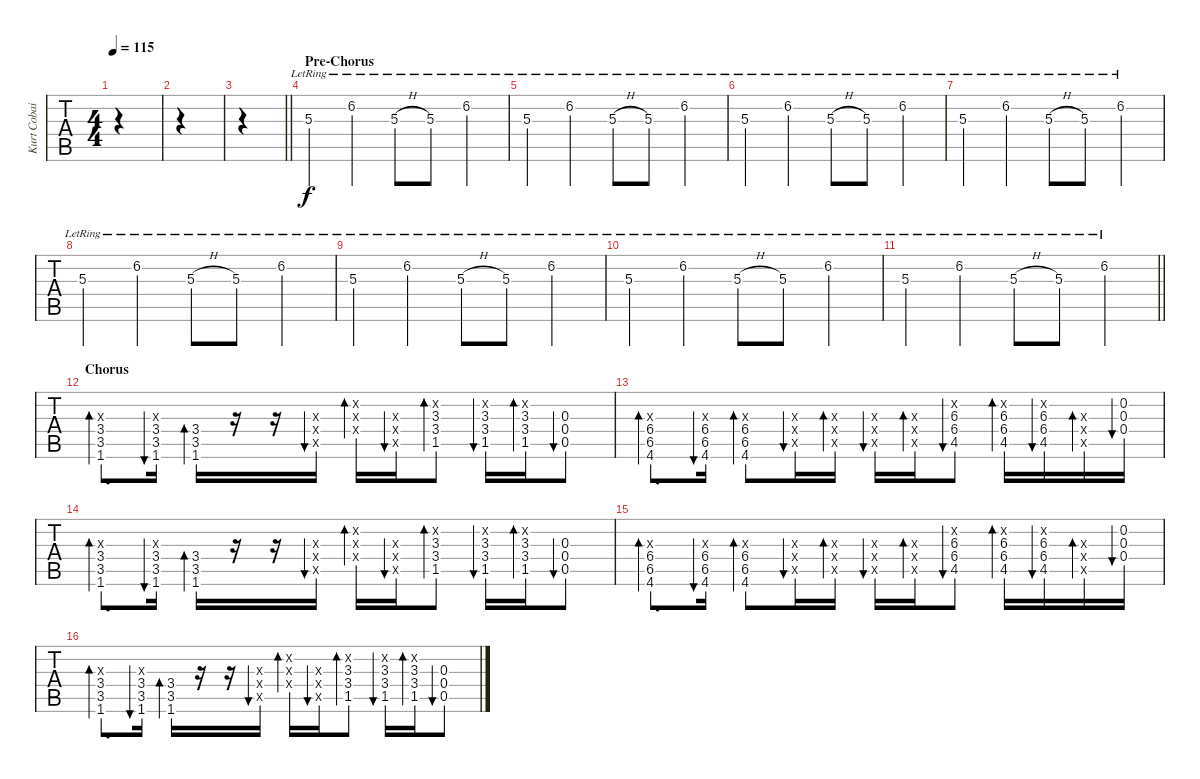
\track ("Kurt Cobain" "Kurt Cobai") {instrument distortionguitar}
\staff {tabs}
\tuning (E4 B3 G3 D3 A2 E2) {hide}
\ts (4 4)
\tempo 115
\clef g2
\ks c
|
|
\barLineRight lightlight
|
\section ("" "Pre-Chorus")
5.3{lr}.4 6.2{lr}.4 5.3{h lr}.8 5.3{lr}.8 6.2{lr}.4 |
5.3{lr}.4 6.2{lr}.4 5.3{h lr}.8 5.3{lr}.8 6.2{lr}.4 |
5.3{lr}.4 6.2{lr}.4 5.3{h lr}.8 5.3{lr}.8 6.2{lr}.4 |
5.3{lr}.4 6.2{lr}.4 5.3{h lr}.8 5.3{lr}.8 6.2{lr}.4 |
5.3{lr}.4 6.2{lr}.4 5.3{h lr}.8 5.3{lr}.8 6.2{lr}.4 |
5.3{lr}.4 6.2{lr}.4 5.3{h lr}.8 5.3{lr}.8 6.2{lr}.4 |
5.3{lr}.4 6.2{lr}.4 5.3{h lr}.8 5.3{lr}.8 6.2{lr}.4 |
\barLineRight lightlight
5.3{lr}.4 6.2{lr}.4 5.3{h lr}.8 5.3{lr}.8 6.2{lr}.4 |
\section ("" "Chorus")
(0.3{x} 3.4 3.5 1.6).8{d bd 60} (0.3{x} 3.4 3.5 1.6).16{bu 60} (3.4 3.5 1.6).16{bd 60} r.16 r.16 (0.3{x} 0.4{x} 0.5{x}).16{bu 60} (0.2{x} 0.3{x} 0.4{x}).16{bd 60} (0.3{x} 0.4{x} 0.5{x}).16{bu 60} (0.2{x} 3.3 3.4 1.5).8{bd 60} (0.2{x} 3.3 3.4 1.5).16{bu 60} (0.2{x} 3.3 3.4 1.5).16{bd 60} (0.3 0.4 0.5).8{bu 60} |
(0.3{x} 6.4 6.5 4.6).8{d bd 60} (0.3{x} 6.4 6.5 4.6).16{bu 60} (0.3{x} 6.4 6.5 4.6).8{bd 60} (0.3{x} 0.4{x} 0.5{x}).16{bu 60} (0.3{x} 0.4{x} 0.5{x}).16{bd 60} (0.3{x} 0.4{x} 0.5{x}).16{bu 60} (0.3{x} 0.4{x} 0.5{x}).16{bd 60} (0.2{x} 6.3 6.4 4.5).8{bu 60} (0.2{x} 6.3 6.4 4.5).16{bd 60} (0.2{x} 6.3 6.4 4.5).16{bu 60} (0.3{x} 0.4{x} 0.5{x}).16{bd 60} (0.2 0.3 0.4).16{bu 60} |
(0.3{x} 3.4 3.5 1.6).8{d bd 60} (0.3{x} 3.4 3.5 1.6).16{bu 60} (3.4 3.5 1.6).16{bd 60} r.16 r.16 (0.3{x} 0.4{x} 0.5{x}).16{bu 60} (0.2{x} 0.3{x} 0.4{x}).16{bd 60} (0.3{x} 0.4{x} 0.5{x}).16{bu 60} (0.2{x} 3.3 3.4 1.5).8{bd 60} (0.2{x} 3.3 3.4 1.5).16{bu 60} (0.2{x} 3.3 3.4 1.5).16{bd 60} (0.3 0.4 0.5).8{bu 60} |
(0.3{x} 6.4 6.5 4.6).8{d bd 60} (0.3{x} 6.4 6.5 4.6).16{bu 60} (0.3{x} 6.4 6.5 4.6).8{bd 60} (0.3{x} 0.4{x} 0.5{x}).16{bu 60} (0.3{x} 0.4{x} 0.5{x}).16{bd 60} (0.3{x} 0.4{x} 0.5{x}).16{bu 60} (0.3{x} 0.4{x} 0.5{x}).16{bd 60} (0.2{x} 6.3 6.4 4.5).8{bu 60} (0.2{x} 6.3 6.4 4.5).16{bd 60} (0.2{x} 6.3 6.4 4.5).16{bu 60} (0.3{x} 0.4{x} 0.5{x}).16{bd 60} (0.2 0.3 0.4).16{bu 60} |
(0.3{x} 3.4 3.5 1.6).8{d bd 60} (0.3{x} 3.4 3.5 1.6).16{bu 60} (3.4 3.5 1.6).16{bd 60} r.16 r.16 (0.3{x} 0.4{x} 0.5{x}).16{bu 60} (0.2{x} 0.3{x} 0.4{x}).16{bd 60} (0.3{x} 0.4{x} 0.5{x}).16{bu 60} (0.2{x} 3.3 3.4 1.5).8{bd 60} (0.2{x} 3.3 3.4 1.5).16{bu 60} (0.2{x} 3.3 3.4 1.5).16{bd 60} (0.3 0.4 0.5).8{bu 60}
